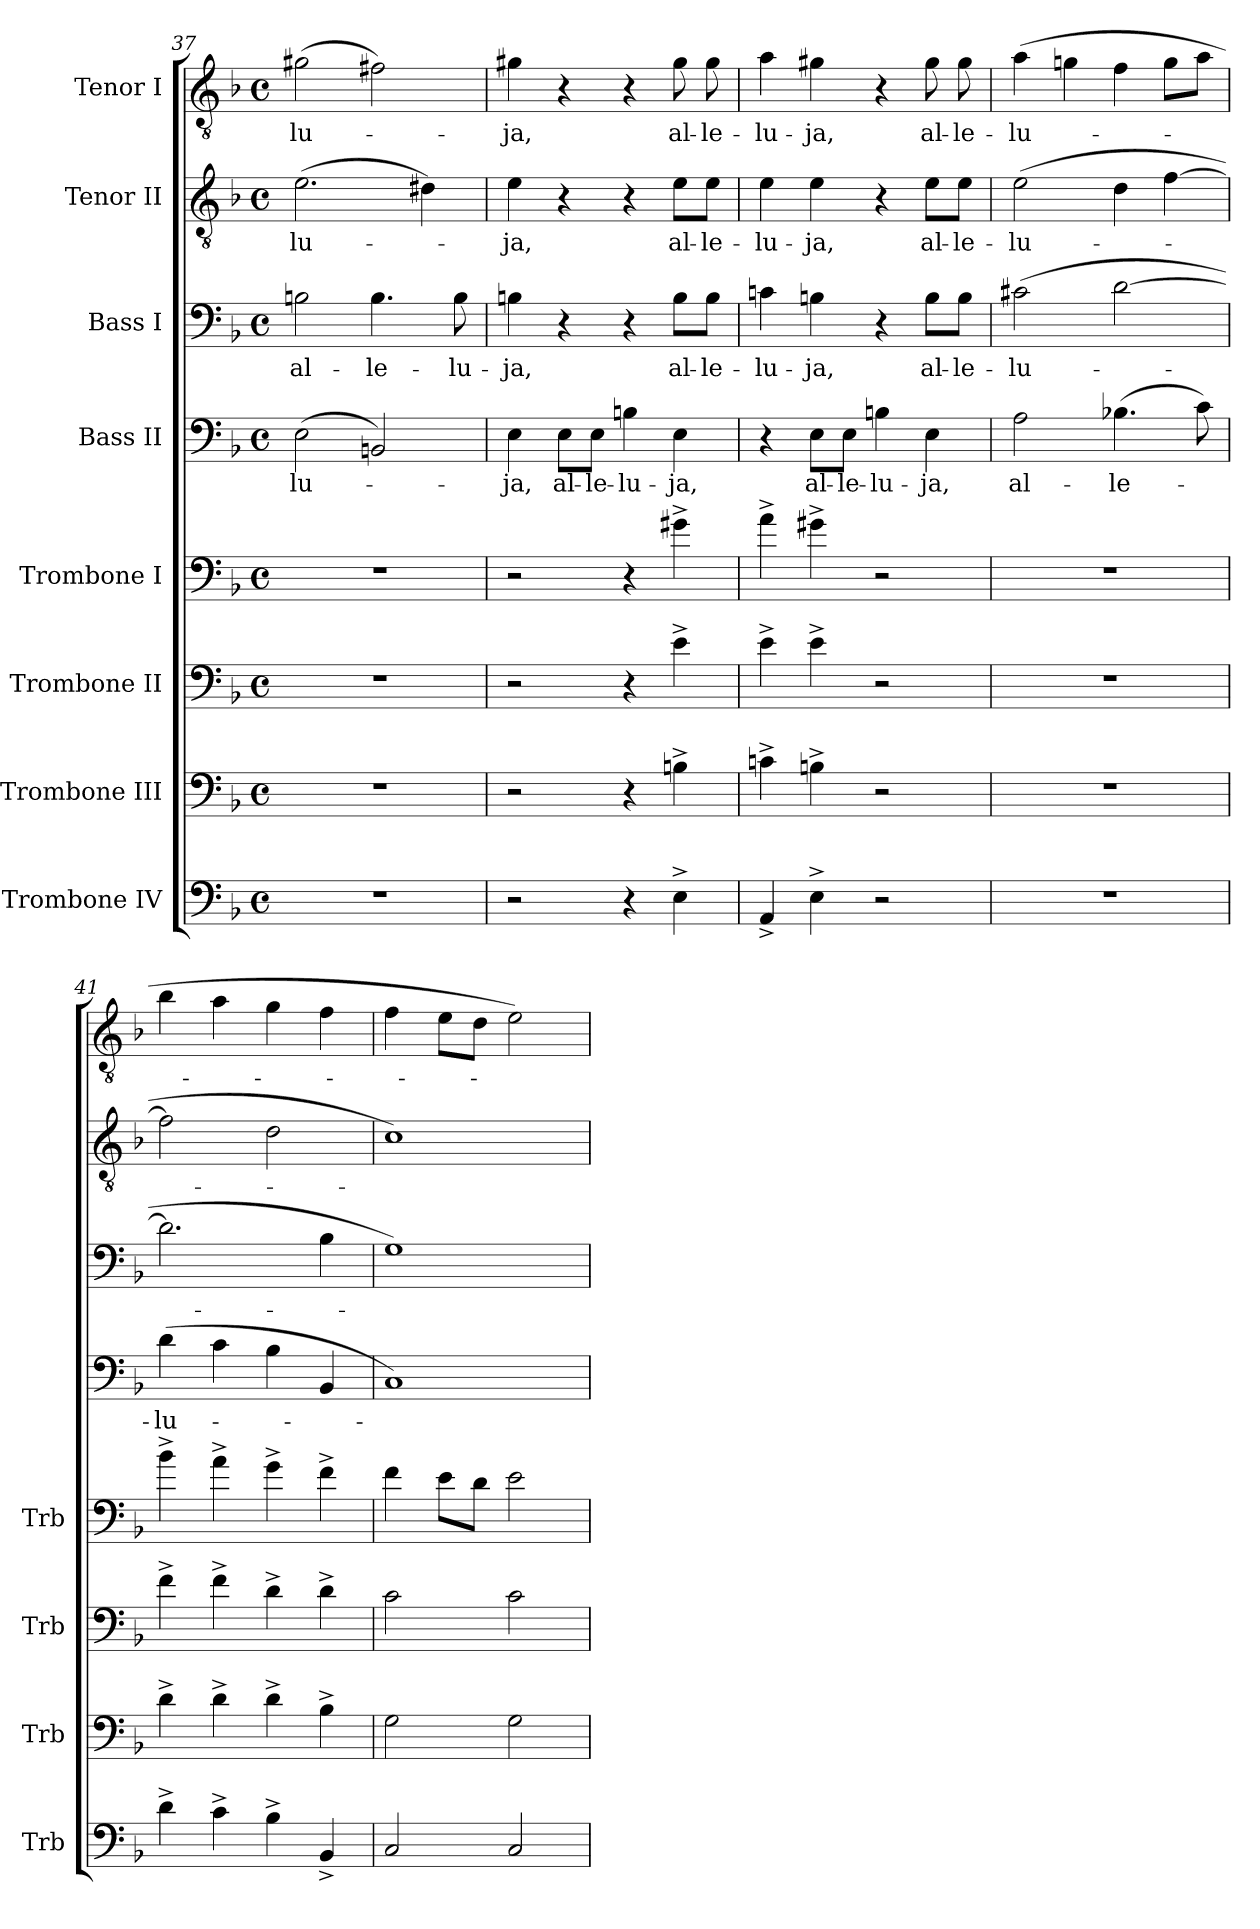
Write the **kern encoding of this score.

**kern	**kern	**kern	**kern	**kern	**text	**kern	**text	**kern	**text	**kern	**text
*part8	*part7	*part6	*part5	*part4	*part4	*part3	*part3	*part2	*part2	*part1	*part1
*staff8	*staff7	*staff6	*staff5	*staff4	*staff4	*staff3	*staff3	*staff2	*staff2	*staff1	*staff1
*I"Trombone IV	*I"Trombone III	*I"Trombone II	*I"Trombone I	*I"Bass II	*	*I"Bass I	*	*I"Tenor II	*	*I"Tenor I	*
*I'Trb	*I'Trb	*I'Trb	*I'Trb	*	*	*	*	*	*	*	*
*clefF4	*clefF4	*clefF4	*clefF4	*clefF4	*	*clefF4	*	*clefGv2	*	*clefGv2	*
*k[b-]	*k[b-]	*k[b-]	*k[b-]	*k[b-]	*	*k[b-]	*	*k[b-]	*	*k[b-]	*
*F:	*F:	*F:	*F:	*F:	*	*F:	*	*F:	*	*F:	*
*M4/4	*M4/4	*M4/4	*M4/4	*M4/4	*	*M4/4	*	*M4/4	*	*M4/4	*
*met(c)	*met(c)	*met(c)	*met(c)	*met(c)	*	*met(c)	*	*met(c)	*	*met(c)	*
=37	=37	=37	=37	=37	=37	=37	=37	=37	=37	=37	=37
!	!	!	!	!	!LO:LY:b	!	!LO:LY:b	!	!LO:LY:b	!	!LO:LY:b
1r	1r	1r	1r	(>2E\	-lu-	2Bn\	al-	(>2.e\	-lu-	(>2g#X\	-lu-
!	!	!	!	!	!	!	!LO:LY:b	!	!	!	!
.	.	.	.	2BBn/)	.	4.B\	-le-	.	.	2f#X\)	.
.	.	.	.	.	.	.	.	4d#X\)	.	.	.
!	!	!	!	!	!	!	!LO:LY:b	!	!	!	!
.	.	.	.	.	.	8B\	-lu-	.	.	.	.
=38	=38	=38	=38	=38	=38	=38	=38	=38	=38	=38	=38
!	!	!	!	!	!LO:LY:b	!	!LO:LY:b	!	!LO:LY:b	!	!LO:LY:b
2r	2r	2r	2r	4E\	-ja,	4Bn\	-ja,	4e\	-ja,	4g#X\	-ja,
!	!	!	!	!	!LO:LY:b	!	!	!	!	!	!
.	.	.	.	8E\L	al-	4r	.	4r	.	4r	.
!	!	!	!	!	!LO:LY:b	!	!	!	!	!	!
.	.	.	.	8E\J	-le-	.	.	.	.	.	.
!	!	!	!	!	!LO:LY:b	!	!	!	!	!	!
4r	4r	4r	4r	4Bn\	-lu-	4r	.	4r	.	4r	.
!	!	!	!	!	!LO:LY:b	!	!LO:LY:b	!	!LO:LY:b	!	!LO:LY:b
4E^>\	4Bn^>\	4e^>\	4g#X^>\	4E\	-ja,	8B\L	al-	8e\L	al-	8g#\	al-
!	!	!	!	!	!	!	!LO:LY:b	!	!LO:LY:b	!	!LO:LY:b
.	.	.	.	.	.	8B\J	-le-	8e\J	-le-	8g#\	-le-
!!LO:LB:g=z
=39	=39	=39	=39	=39	=39	=39	=39	=39	=39	=39	=39
!	!	!	!	!	!	!	!LO:LY:b	!	!LO:LY:b	!	!LO:LY:b
4AA^</	4cni^>\	4e^>\	4a^>\	4r	.	4cn\	-lu-	4e\	-lu-	4a\	-lu-
!	!	!	!	!	!LO:LY:b	!	!LO:LY:b	!	!LO:LY:b	!	!LO:LY:b
4E^>\	4Bn^>\	4e^>\	4g#X^>\	8E\L	al-	4Bn\	-ja,	4e\	-ja,	4g#X\	-ja,
!	!	!	!	!	!LO:LY:b	!	!	!	!	!	!
.	.	.	.	8E\J	-le-	.	.	.	.	.	.
!	!	!	!	!	!LO:LY:b	!	!	!	!	!	!
2r	2r	2r	2r	4Bn\	-lu-	4r	.	4r	.	4r	.
!	!	!	!	!	!LO:LY:b	!	!LO:LY:b	!	!LO:LY:b	!	!LO:LY:b
.	.	.	.	4E\	-ja,	8B\L	al-	8e\L	al-	8g#\	al-
!	!	!	!	!	!	!	!LO:LY:b	!	!LO:LY:b	!	!LO:LY:b
.	.	.	.	.	.	8B\J	-le-	8e\J	-le-	8g#\	-le-
=40	=40	=40	=40	=40	=40	=40	=40	=40	=40	=40	=40
!	!	!	!	!	!LO:LY:b	!	!LO:LY:b	!	!LO:LY:b	!	!LO:LY:b
1r	1r	1r	1r	2A\	al-	(>2c#X\	-lu-	(>2e\	-lu-	(>4a\	-lu-
.	.	.	.	.	.	.	.	.	.	4gni\	.
!	!	!	!	!	!LO:LY:b	!	!	!	!	!	!
.	.	.	.	(>4.B-X\	-le-	[2d\	.	4d\	.	4f\	.
.	.	.	.	.	.	.	.	[4f\	.	8g\L	.
.	.	.	.	8c\)	.	.	.	.	.	8a\J	.
=41	=41	=41	=41	=41	=41	=41	=41	=41	=41	=41	=41
!	!	!	!	!	!LO:LY:b	!	!	!	!	!	!
4d^>\	4d^>\	4f^>\	4b-^>\	(>4d\	-lu-	2.d\]	.	2f\]	.	4b-\	.
4c^>\	4d^>\	4f^>\	4a^>\	4c\	.	.	.	.	.	4a\	.
4B-^>\	4d^>\	4d^>\	4g^>\	4B-\	.	.	.	2d\	.	4g\	.
4BB-^</	4B-^>\	4d^>\	4f^>\	4BB-/	.	4B-\	.	.	.	4f\	.
=42	=42	=42	=42	=42	=42	=42	=42	=42	=42	=42	=42
2C/	2G\	2c\	4f\	1C)	.	1G)	.	1c)	.	4f\	.
.	.	.	8e\L	.	.	.	.	.	.	8e\L	.
.	.	.	8d\J	.	.	.	.	.	.	8d\J	.
2C/	2G\	2c\	2e\	.	.	.	.	.	.	2e\)	.
=	=	=	=	=	=	=	=	=	=	=	=
*-	*-	*-	*-	*-	*-	*-	*-	*-	*-	*-	*-
